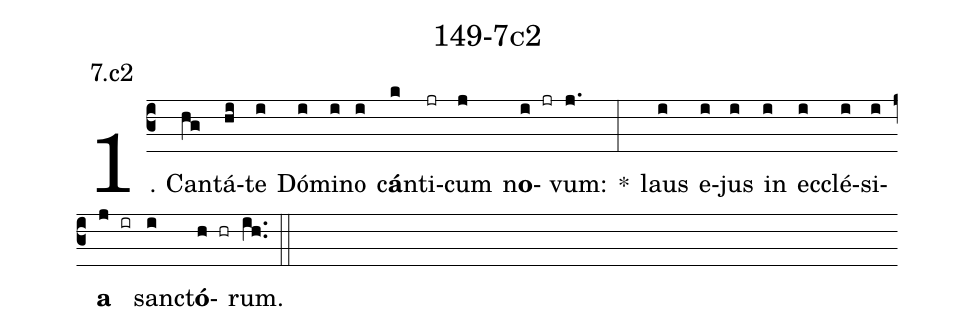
name: 149-7c2;
annotation: 7.c2;
%%
(c3)1. Can(hg)tá(hi)te(i) Dó(i)mi(i)no(i) c<b>á</b>n(k)ti(jr)cum(j) n<b>o</b>(i jr)vum:(j.) *(:) laus(i) e(i)jus(i) in(i) ec(i)clé(i)si(i)<b>a</b>(j ir) sanc(i)t<b>ó</b>(h hr)rum.(ih..) (::)
